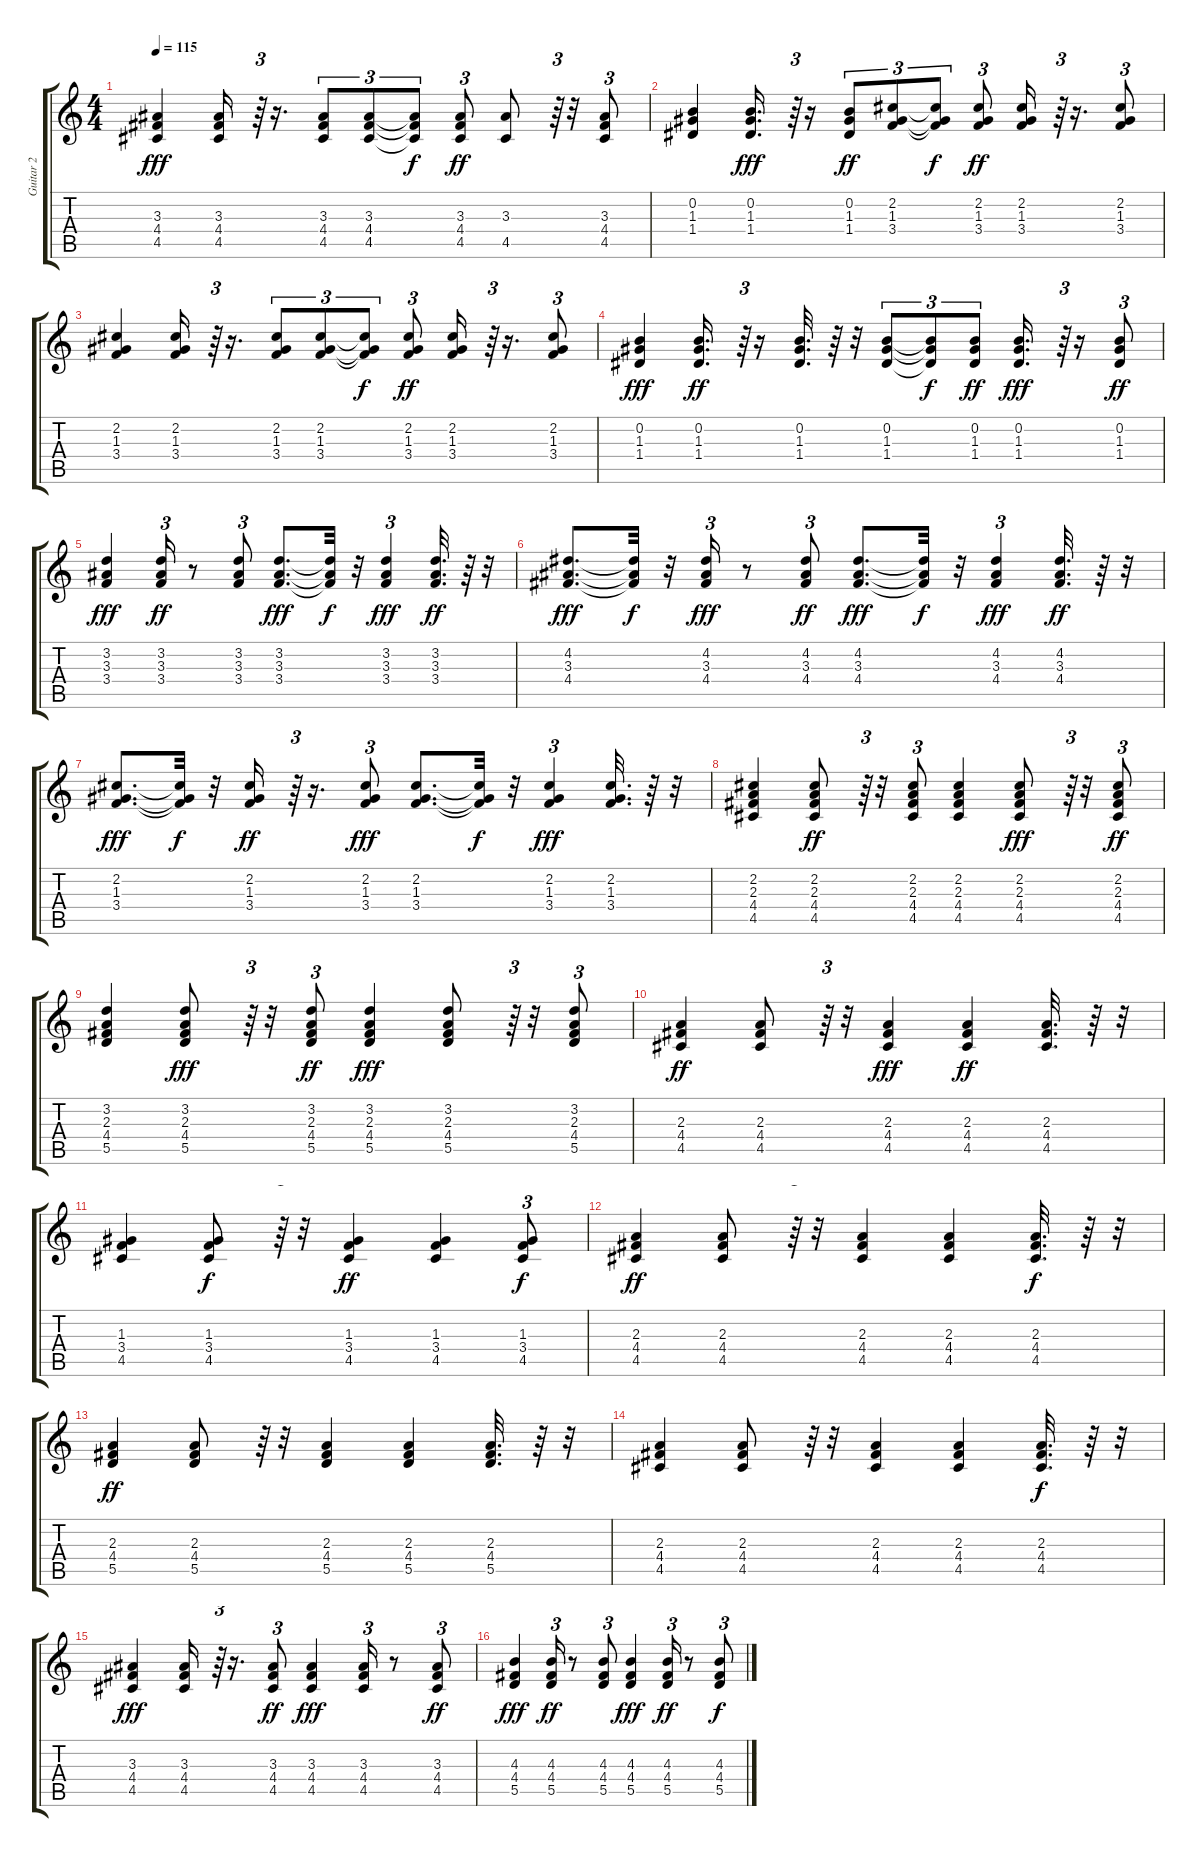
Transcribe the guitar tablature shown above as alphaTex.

\track ("Guitar 2" "Guitar 2") {instrument acousticguitarsteel}
\staff {score tabs}
\tuning (E4 B3 G3 D3 A2 E2) {hide}
\ts (4 4)
\tempo 115
\clef g2
\ks c
(3.3 4.4 4.5).4{dy fff} (3.3 4.4 4.5).16 r.64{tu (3 2)} r.16{d} (3.3 4.4 4.5).8{tu (3 2)} (3.3 4.4 4.5).8{tu (3 2)} (3.3{t} 4.4{t} 4.5{t}).8{tu (3 2) dy f} (3.3 4.4 4.5).8{tu (3 2) dy ff} (3.3 4.5).8 r.64{tu (3 2)} r.32 (3.3 4.4 4.5).8{tu (3 2)} |
(0.2 1.3 1.4).4 (0.2 1.3 1.4).16{d dy fff} r.64{tu (3 2)} r.16 (0.2 1.3 1.4).8{tu (3 2) dy ff} (2.2 1.3 3.4).8{tu (3 2)} (2.2{t} 1.3{t} 3.4{t}).8{tu (3 2) dy f} (2.2 1.3 3.4).8{tu (3 2) dy ff} (2.2 1.3 3.4).16 r.64{tu (3 2)} r.16{d} (2.2 1.3 3.4).8{tu (3 2)} |
(2.2 1.3 3.4).4 (2.2 1.3 3.4).16 r.64{tu (3 2)} r.16{d} (2.2 1.3 3.4).8{tu (3 2)} (2.2 1.3 3.4).8{tu (3 2)} (2.2{t} 1.3{t} 3.4{t}).8{tu (3 2) dy f} (2.2 1.3 3.4).8{tu (3 2) dy ff} (2.2 1.3 3.4).16 r.64{tu (3 2)} r.16{d} (2.2 1.3 3.4).8{tu (3 2)} |
(0.2 1.3 1.4).4{dy fff} (0.2 1.3 1.4).16{d dy ff} r.64{tu (3 2)} r.16 (0.2 1.3 1.4).32{d} r.64 r.32 (0.2 1.3 1.4).8{tu (3 2)} (0.2{t} 1.3{t} 1.4{t}).8{tu (3 2) dy f} (0.2 1.3 1.4).8{tu (3 2) dy ff} (0.2 1.3 1.4).16{d dy fff} r.64{tu (3 2)} r.16 (0.2 1.3 1.4).8{tu (3 2) dy ff} |
(3.2 3.3 3.4).4{dy fff} (3.2 3.3 3.4).16{tu (3 2) dy ff} r.8 (3.2 3.3 3.4).8{tu (3 2)} (3.2 3.3 3.4).8{d dy fff} (3.2{t} 3.3{t} 3.4{t}).32{dy f} r.32 (3.2 3.3 3.4).4{tu (3 2) dy fff} (3.2 3.3 3.4).32{d dy ff} r.64 r.32 |
(4.2 3.3 4.4).8{d dy fff} (4.2{t} 3.3{t} 4.4{t}).32{dy f} r.32 (4.2 3.3 4.4).16{tu (3 2) dy fff} r.8 (4.2 3.3 4.4).8{tu (3 2) dy ff} (4.2 3.3 4.4).8{d dy fff} (4.2{t} 3.3{t} 4.4{t}).32{dy f} r.32 (4.2 3.3 4.4).4{tu (3 2) dy fff} (4.2 3.3 4.4).32{d dy ff} r.64 r.32 |
(2.2 1.3 3.4).8{d dy fff} (2.2{t} 1.3{t} 3.4{t}).32{dy f} r.32 (2.2 1.3 3.4).16{dy ff} r.64{tu (3 2)} r.16{d} (2.2 1.3 3.4).8{tu (3 2) dy fff} (2.2 1.3 3.4).8{d} (2.2{t} 1.3{t} 3.4{t}).32{dy f} r.32 (2.2 1.3 3.4).4{tu (3 2) dy fff} (2.2 1.3 3.4).32{d} r.64 r.32 |
(2.2 2.3 4.4 4.5).4 (2.2 2.3 4.4 4.5).8{dy ff} r.64{tu (3 2)} r.32 (2.2 2.3 4.4 4.5).8{tu (3 2)} (2.2 2.3 4.4 4.5).4 (2.2 2.3 4.4 4.5).8{dy fff} r.64{tu (3 2)} r.32 (2.2 2.3 4.4 4.5).8{tu (3 2) dy ff} |
(3.2 2.3 4.4 5.5).4 (3.2 2.3 4.4 5.5).8{dy fff} r.64{tu (3 2)} r.32 (3.2 2.3 4.4 5.5).8{tu (3 2) dy ff} (3.2 2.3 4.4 5.5).4{dy fff} (3.2 2.3 4.4 5.5).8 r.64{tu (3 2)} r.32 (3.2 2.3 4.4 5.5).8{tu (3 2)} |
(2.3 4.4 4.5).4{dy ff} (2.3 4.4 4.5).8 r.64{tu (3 2)} r.32 (2.3 4.4 4.5).4{dy fff} (2.3 4.4 4.5).4{dy ff} (2.3 4.4 4.5).32{d} r.64 r.32 |
(1.3 3.4 4.5).4 (1.3 3.4 4.5).8{dy f} r.64{tu (3 2)} r.32 (1.3 3.4 4.5).4{dy ff} (1.3 3.4 4.5).4 (1.3 3.4 4.5).8{tu (3 2) dy f} |
(2.3 4.4 4.5).4{dy ff} (2.3 4.4 4.5).8 r.64{tu (3 2)} r.32 (2.3 4.4 4.5).4 (2.3 4.4 4.5).4 (2.3 4.4 4.5).32{d dy f} r.64 r.32 |
(2.3 4.4 5.5).4{dy ff} (2.3 4.4 5.5).8 r.64{tu (3 2)} r.32 (2.3 4.4 5.5).4 (2.3 4.4 5.5).4 (2.3 4.4 5.5).32{d} r.64 r.32 |
(2.3 4.4 4.5).4 (2.3 4.4 4.5).8 r.64{tu (3 2)} r.32 (2.3 4.4 4.5).4 (2.3 4.4 4.5).4 (2.3 4.4 4.5).32{d dy f} r.64 r.32 |
(3.3 4.4 4.5).4{dy fff} (3.3 4.4 4.5).16 r.64{tu (3 2)} r.16{d} (3.3 4.4 4.5).8{tu (3 2) dy ff} (3.3 4.4 4.5).4{dy fff} (3.3 4.4 4.5).16{tu (3 2)} r.8 (3.3 4.4 4.5).8{tu (3 2) dy ff} |
(4.3 4.4 5.5).4{dy fff} (4.3 4.4 5.5).16{tu (3 2) dy ff} r.8 (4.3 4.4 5.5).8{tu (3 2)} (4.3 4.4 5.5).4{dy fff} (4.3 4.4 5.5).16{tu (3 2) dy ff} r.8 (4.3 4.4 5.5).8{tu (3 2) dy f}
